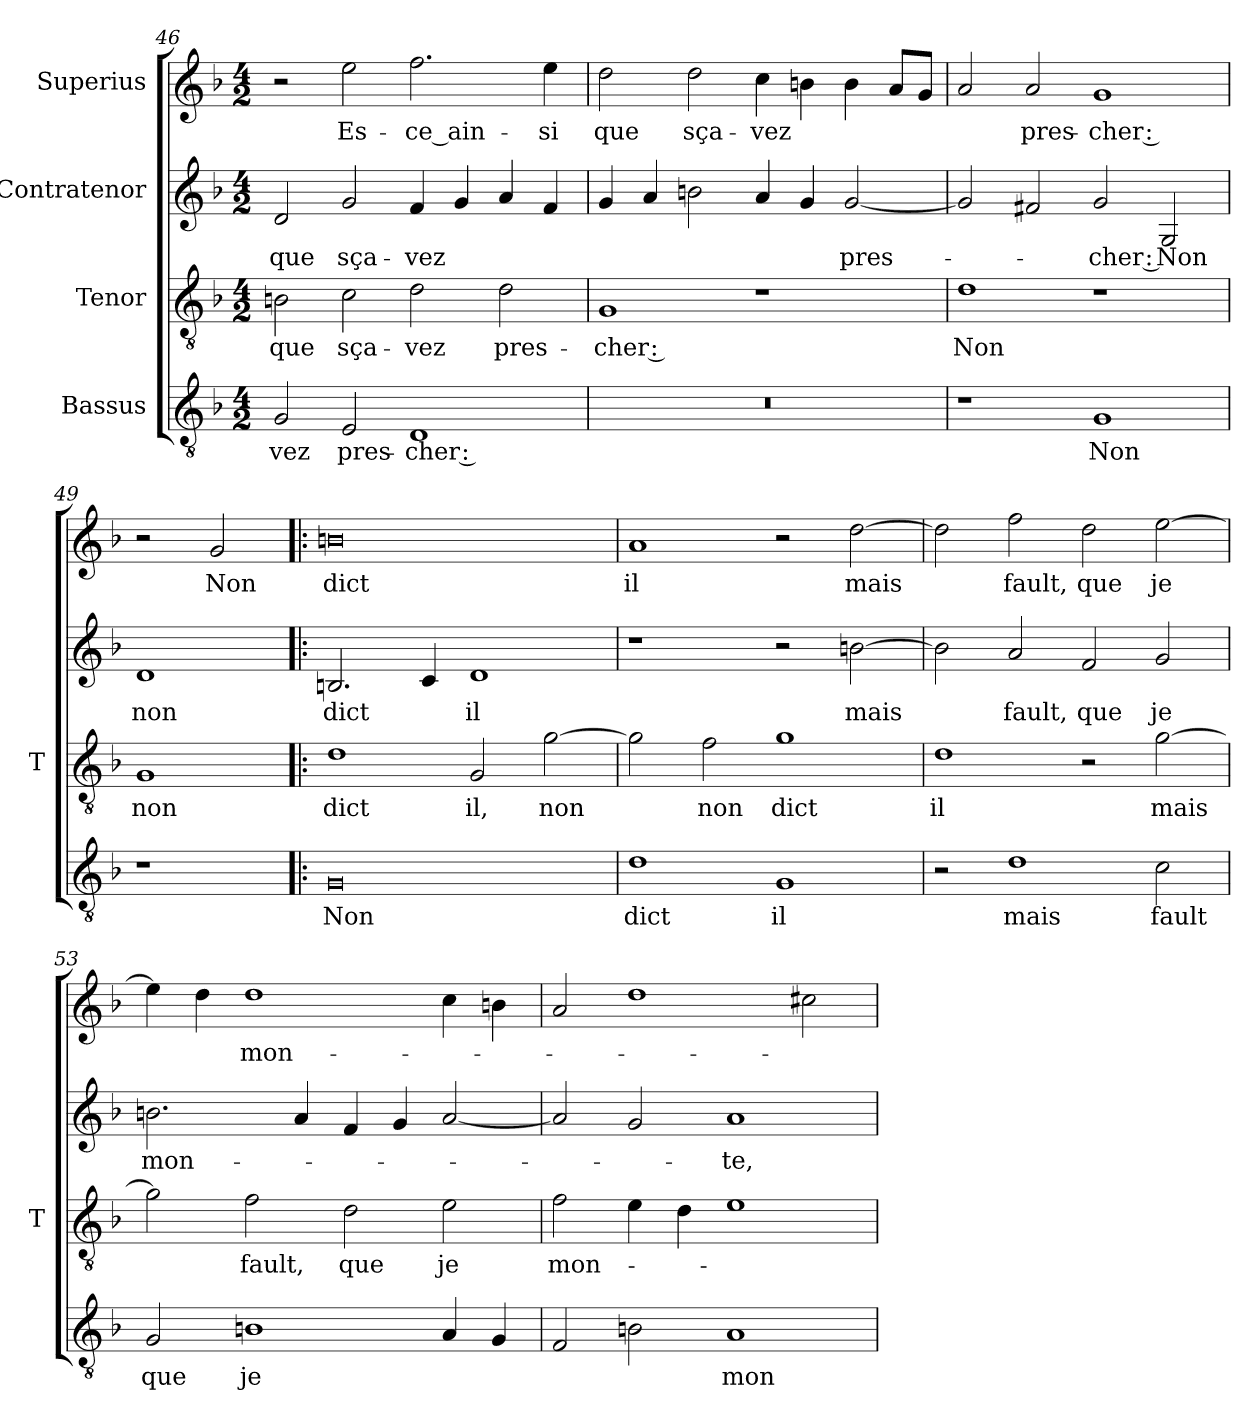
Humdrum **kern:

**kern	**text	**kern	**text	**kern	**text	**kern	**text
*part4	*part4	*part3	*part3	*part2	*part2	*part1	*part1
*staff4	*staff4	*staff3	*staff3	*staff2	*staff2	*staff1	*staff1
*I"Bassus	*	*I"Tenor	*	*I"Contratenor	*	*I"Superius	*
*	*	*I'T	*	*	*	*	*
*clefGv2	*	*clefGv2	*	*clefG2	*	*clefG2	*
*k[b-]	*	*k[b-]	*	*k[b-]	*	*k[b-]	*
*M4/2	*	*M4/2	*	*M4/2	*	*M4/2	*
=46	=46	=46	=46	=46	=46	=46	=46
2G	-vez	2Bn	-que	2d	-que	2r	.
2E	pres-	2c	sça-	2g	sça-	2ee	Es-
1D	-cher :	2d	-vez	4f	-vez	2.ff	ce_ain-
.	.	.	.	4g	.	.	.
.	.	2d	pres-	4a	.	.	.
.	.	.	.	4f	.	4ee	-si
=47	=47	=47	=47	=47	=47	=47	=47
0r	.	1G	-cher :	4g	.	2dd	-que
.	.	.	.	4a	.	.	.
.	.	.	.	2b	.	2dd	sça-
.	.	1r	.	4a	.	4cc	-vez
.	.	.	.	4g	.	4b	.
.	.	.	.	[2g	pres-	4b	.
.	.	.	.	.	.	8aL	.
.	.	.	.	.	.	8gJ	.
=48	=48	=48	=48	=48	=48	=48	=48
1r	.	1d	-Non	2g]	.	2a	.
.	.	.	.	2f#X	.	2a	pres-
1G	-Non	1r	.	2g	-cher :	1g	-cher :
.	.	.	.	2G	-Non	.	.
=49	=49	=49	=49	=49	=49	=49	=49
1r	.	1G	-non	1d	-non	2r	.
.	.	.	.	.	.	2g	-Non
=50!|:	=50!|:	=50!|:	=50!|:	=50!|:	=50!|:	=50!|:	=50!|:
0G	-Non	1d	-dict	2.B	-dict	0b	-dict
.	.	.	.	4c	.	.	.
.	.	2G	-il,	1d	-il	.	.
.	.	[2g	-non	.	.	.	.
=51	=51	=51	=51	=51	=51	=51	=51
1d	-dict	2g]	.	1r	.	1a	-il
.	.	2f	-non	.	.	.	.
1G	-il	1g	-dict	2r	.	2r	.
.	.	.	.	[2b	-mais	[2dd	-mais
=52	=52	=52	=52	=52	=52	=52	=52
2r	.	1d	-il	2b]	.	2dd]	.
1d	-mais	.	.	2a	-fault,	2ff	-fault,
.	.	2r	.	2f	-que	2dd	-que
2c	-fault	[2g	-mais	2g	-je	[2ee	-je
=53	=53	=53	=53	=53	=53	=53	=53
2G	-que	2g]	.	2.b	mon-	4ee]	.
.	.	.	.	.	.	4dd	.
1Bn	-je	2f	-fault,	.	.	1dd	mon-
.	.	.	.	4a	.	.	.
.	.	2d	-que	4f	.	.	.
.	.	.	.	4g	.	.	.
4A	.	2e	-je	[2a	.	4cc	.
4G	.	.	.	.	.	4b	.
=54	=54	=54	=54	=54	=54	=54	=54
2F	.	2f	mon-	2a]	.	2a	.
2Bn	.	4e	.	2g	.	1dd	.
.	.	4d	.	.	.	.	.
1A	mon-	1e	.	1a	-te,	.	.
.	.	.	.	.	.	2cc#X	.
=	=	=	=	=	=	=	=
*-	*-	*-	*-	*-	*-	*-	*-
